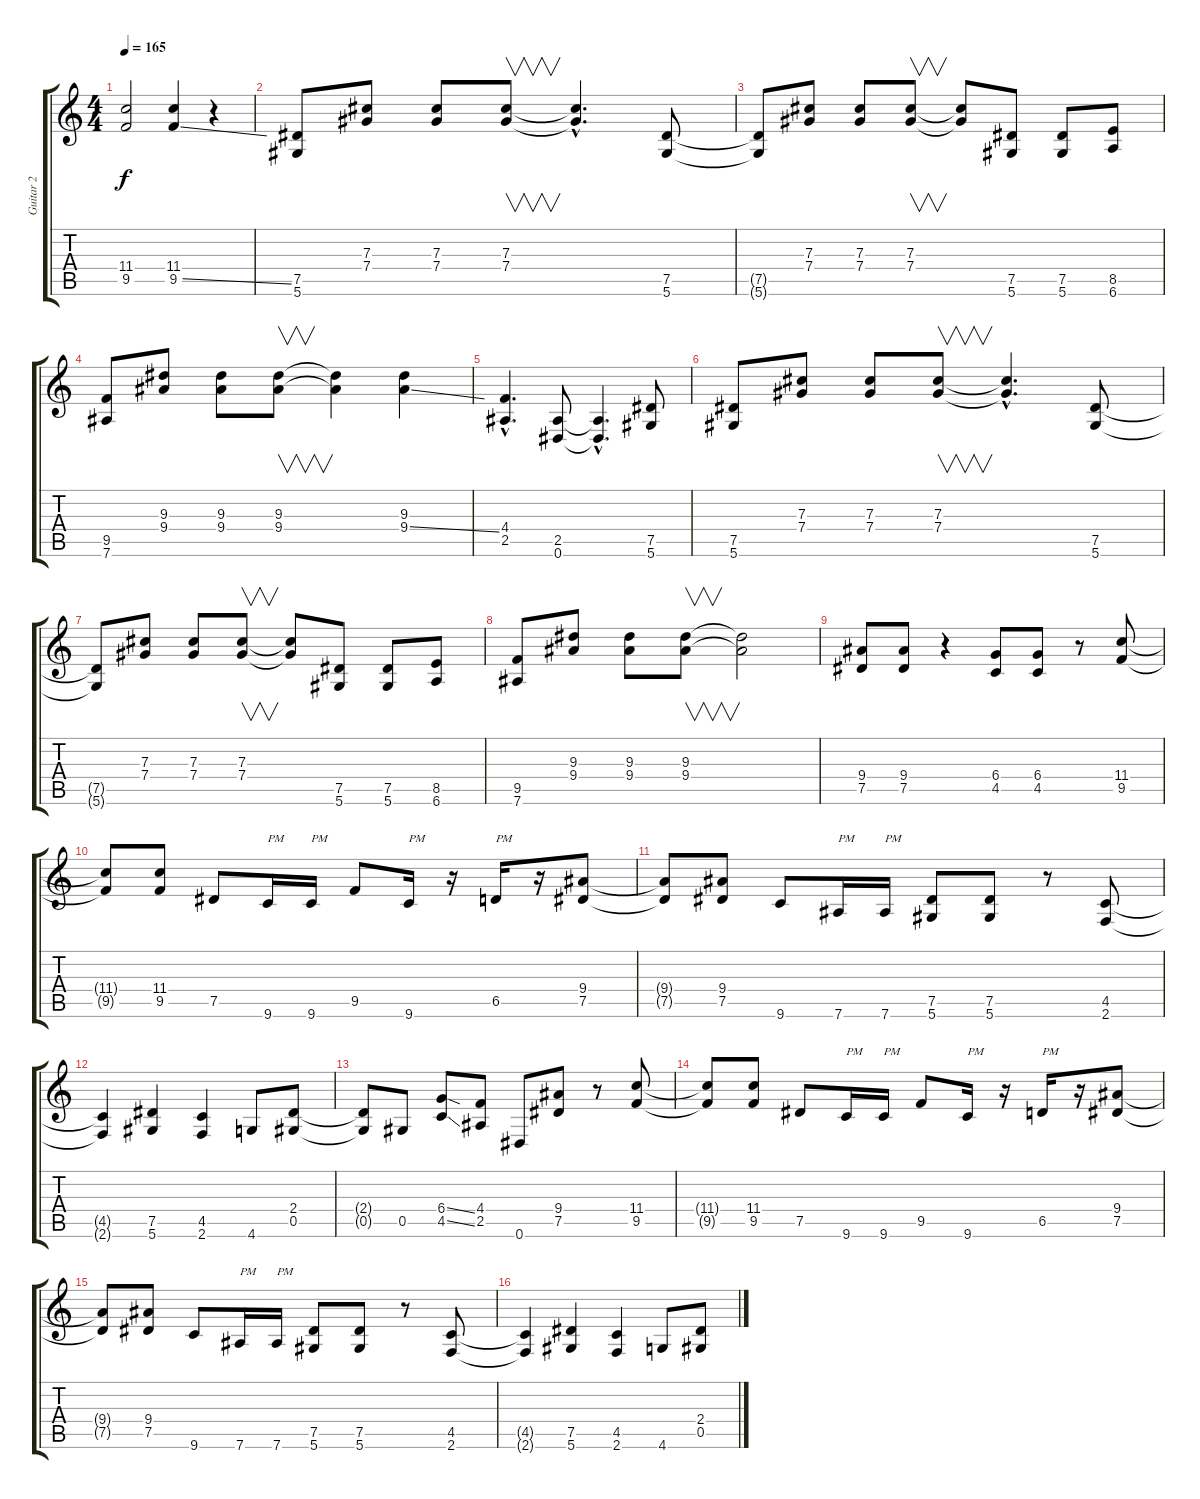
\track ("Guitar 2" "Guitar 2") {instrument distortionguitar}
\staff {score tabs}
\tuning (Eb4 Bb3 Gb3 Db3 Ab2 Eb2) {hide}
\ts (4 4)
\tempo 165
\clef g2
\ks c
(11.4{t} 9.5{t}).2{dy f} (11.4 9.5{ss}).4 r.4 |
(7.5 5.6).8 (7.3 7.4).8 (7.3 7.4).8 (7.3 7.4).8{v} (7.3{hac t} 7.4{hac t}).4{d} (7.5 5.6).8 |
(7.5{t} 5.6{t}).8 (7.3 7.4).8 (7.3 7.4).8 (7.3 7.4).8{v} (7.3{t} 7.4{t}).8 (7.5 5.6).8 (7.5 5.6).8 (8.5 6.6).8 |
(9.5 7.6).8 (9.3 9.4).8 (9.3 9.4).8 (9.3 9.4).8{v} (9.3{t} 9.4{t}).4 (9.3 9.4{ss}).4 |
(4.4{hac} 2.5{hac}).4{d} (2.5 0.6).8 (2.5{hac t} 0.6{hac t}).4{d} (7.5 5.6).8 |
(7.5 5.6).8 (7.3 7.4).8 (7.3 7.4).8 (7.3 7.4).8{v} (7.3{hac t} 7.4{hac t}).4{d} (7.5 5.6).8 |
(7.5{t} 5.6{t}).8 (7.3 7.4).8 (7.3 7.4).8 (7.3 7.4).8{v} (7.3{t} 7.4{t}).8 (7.5 5.6).8 (7.5 5.6).8 (8.5 6.6).8 |
(9.5 7.6).8 (9.3 9.4).8 (9.3 9.4).8 (9.3 9.4).8{v} (9.3{t} 9.4{t}).2 |
(9.4 7.5).8 (9.4 7.5).8 r.4 (6.4 4.5).8 (6.4 4.5).8 r.8 (11.4 9.5).8 |
(11.4{t} 9.5{t}).8 (11.4 9.5).8 7.5.8 9.6.16{txt "PM"} 9.6.16{txt "PM"} 9.5.8 9.6.16{txt "PM"} r.16 6.5.16{txt "PM"} r.16 (9.4 7.5).8 |
(9.4{t} 7.5{t}).8 (9.4 7.5).8 9.6.8 7.6.16{txt "PM"} 7.6.16{txt "PM"} (7.5 5.6).8 (7.5 5.6).8 r.8 (4.5 2.6).8 |
(4.5{t} 2.6{t}).4 (7.5 5.6).4 (4.5 2.6).4 4.6.8 (2.4 0.5).8 |
(2.4{t} 0.5{t}).8 0.5.8 (6.4{ss} 4.5{ss}).8 (4.4 2.5).8 0.6.8 (9.4 7.5).8 r.8 (11.4 9.5).8 |
(11.4{t} 9.5{t}).8 (11.4 9.5).8 7.5.8 9.6.16{txt "PM"} 9.6.16{txt "PM"} 9.5.8 9.6.16{txt "PM"} r.16 6.5.16{txt "PM"} r.16 (9.4 7.5).8 |
(9.4{t} 7.5{t}).8 (9.4 7.5).8 9.6.8 7.6.16{txt "PM"} 7.6.16{txt "PM"} (7.5 5.6).8 (7.5 5.6).8 r.8 (4.5 2.6).8 |
(4.5{t} 2.6{t}).4 (7.5 5.6).4 (4.5 2.6).4 4.6.8 (2.4 0.5).8
